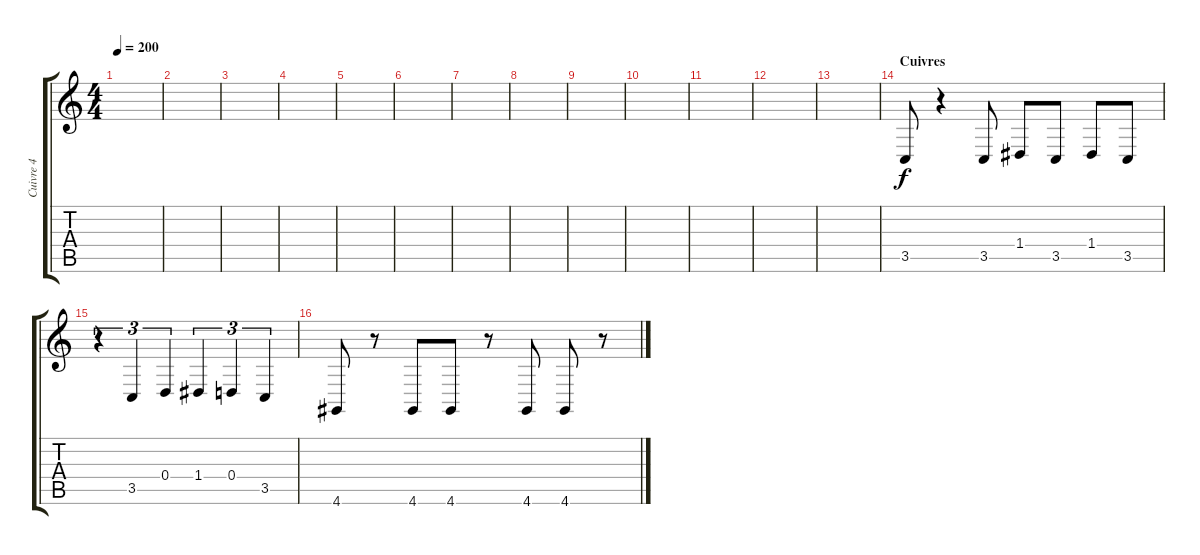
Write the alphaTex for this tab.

\track ("Cuivre 4" "Cuivre 4") {instrument bassoon}
\staff {score tabs}
\tuning (E4 B3 G3 D3 A2 E2) {hide}
\ts (4 4)
\tempo 200
\clef g2
\ks c
|
|
|
|
|
|
|
|
|
|
|
|
|
\section ("" "Cuivres")
3.5.8 r.4 3.5.8 1.4.8 3.5.8 1.4.8 3.5.8 |
r.4{tu (3 2)} 3.5.4{tu (3 2)} 0.4.4{tu (3 2)} 1.4.4{tu (3 2)} 0.4.4{tu (3 2)} 3.5.4{tu (3 2)} |
4.6.8 r.8 4.6.8 4.6.8 r.8 4.6.8 4.6.8 r.8
